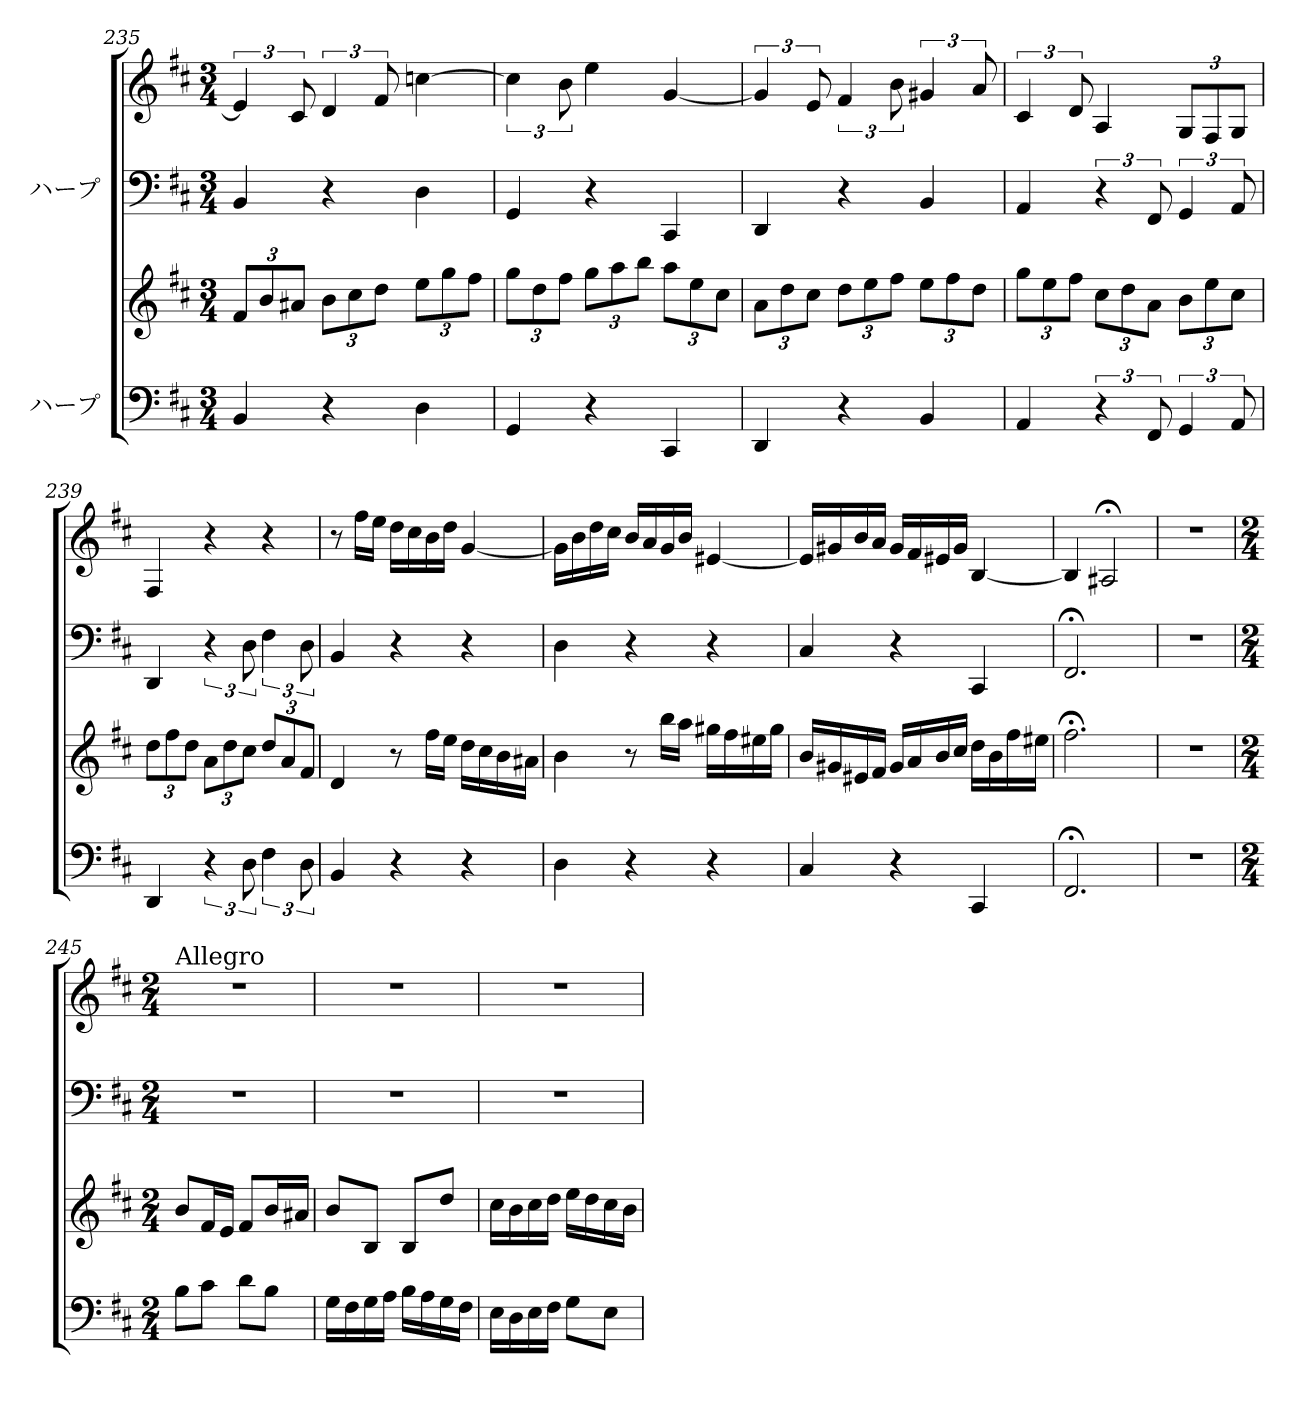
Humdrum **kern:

**kern	**kern	**kern	**kern
*part2	*part2	*part1	*part1
*staff4	*staff3	*staff2	*staff1
*I"ハープ	*	*I"ハープ	*
!!LO:PB:g=z
*clefF4	*clefG2	*clefF4	*clefG2
*k[f#c#]	*k[f#c#]	*k[f#c#]	*k[f#c#]
*M3/4	*M3/4	*M3/4	*M3/4
*	*Xbrackettup	*	*
=235	=235	=235	=235
4BB/	12f#/L	4BB/	6e/]
.	12b/	.	.
.	12a#X/J	.	12c#/
4r	12b\L	4r	6d/
.	12cc#\	.	.
.	12dd\J	.	12f#/
4D\	12ee\L	4D\	[4ccn\
.	12gg\	.	.
.	12ff#\J	.	.
=236	=236	=236	=236
4GG/	12gg\L	4GG/	6cc\]
.	12dd\	.	.
.	12ff#\J	.	12b\
4r	12gg\L	4r	4ee\
.	12aa\	.	.
.	12bb\J	.	.
4CC#/	12aa\L	4CC#/	[4g/
.	12ee\	.	.
.	12cc#\J	.	.
=237	=237	=237	=237
4DD/	12a\L	4DD/	6g/]
.	12dd\	.	.
.	12cc#\J	.	12e/
4r	12dd\L	4r	6f#/
.	12ee\	.	.
.	12ff#\J	.	12b\
4BB/	12ee\L	4BB/	6g#X/
.	12ff#\	.	.
.	12dd\J	.	12a/
=238	=238	=238	=238
4AA/	12gg\L	4AA/	6c#/
.	12ee\	.	.
.	12ff#\J	.	12d/
6r	12cc#\L	6r	4A/
.	12dd\	.	.
12FF#/	12a\J	12FF#/	.
*	*	*	*Xbrackettup
6GG/	12b\L	6GG/	12G/L
.	12ee\	.	12F#/
12AA/	12cc#\J	12AA/	12G/J
!!LO:LB:g=z
=239	=239	=239	=239
4DD/	12dd\L	4DD/	4F#/
.	12ff#\	.	.
.	12dd\J	.	.
6r	12a\L	6r	4r
.	12dd\	.	.
12D\	12cc#\J	12D\	.
6F#\	12dd/L	6F#\	4r
.	12a/	.	.
12D\	12f#/J	12D\	.
=240	=240	=240	=240
4BB/	4d/	4BB/	8r
.	.	.	16ff#\LL
.	.	.	16ee\JJ
4r	8r	4r	16dd\LL
.	.	.	16cc#\
.	16ff#\LL	.	16b\
.	16ee\JJ	.	16dd\JJ
4r	16dd\LL	4r	[4g/
.	16cc#\	.	.
.	16b\	.	.
.	16a#X\JJ	.	.
=241	=241	=241	=241
4D\	4b\	4D\	16g\LL]
.	.	.	16b\
.	.	.	16dd\
.	.	.	16cc#\JJ
4r	8r	4r	16b/LL
.	.	.	16a/
.	16bb\LL	.	16g/
.	16aa\JJ	.	16b/JJ
4r	16gg#X\LL	4r	[4e#X/
.	16ff#\	.	.
.	16ee#X\	.	.
.	16gg#\JJ	.	.
!!LO:LB:g=z
=242	=242	=242	=242
4C#/	16b/LL	4C#/	16e#/LL]
.	16g#X/	.	16g#X/
.	16e#X/	.	16b/
.	16f#/JJ	.	16a/JJ
4r	16g#/LL	4r	16g#/LL
.	16a/	.	16f#/
.	16b/	.	16e#X/
.	16cc#/JJ	.	16g#/JJ
4CC#/	16dd\LL	4CC#/	[4B/
.	16b\	.	.
.	16ff#\	.	.
.	16ee#X\JJ	.	.
=243	=243	=243	=243
2.FF#;</	2.ff#;<\	2.FF#;</	4B/]
.	.	.	2A#X;</
=244	=244	=244	=244
2.r	2.r	2.r	2.r
!!LO:PB:g=z
=245	=245	=245	=245
*M2/4	*M2/4	*M2/4	*M2/4
!	!	!	!LO:TX:t=Allegro
8B\L	8b/L	2r	2r
8c#\J	16f#/L	.	.
.	16e/JJ	.	.
8d\L	8f#/L	.	.
8B\J	16b/L	.	.
.	16a#X/JJ	.	.
=246	=246	=246	=246
16G\LL	8b/L	2r	2r
16F#\	.	.	.
16G\	8B/J	.	.
16A\JJ	.	.	.
16B\LL	8B/L	.	.
16A\	.	.	.
16G\	8dd/J	.	.
16F#\JJ	.	.	.
=247	=247	=247	=247
16E\LL	16cc#\LL	2r	2r
16D\	16b\	.	.
16E\	16cc#\	.	.
16F#\JJ	16dd\JJ	.	.
8G\L	16ee\LL	.	.
.	16dd\	.	.
8E\J	16cc#\	.	.
.	16b\JJ	.	.
=	=	=	=
*-	*-	*-	*-
